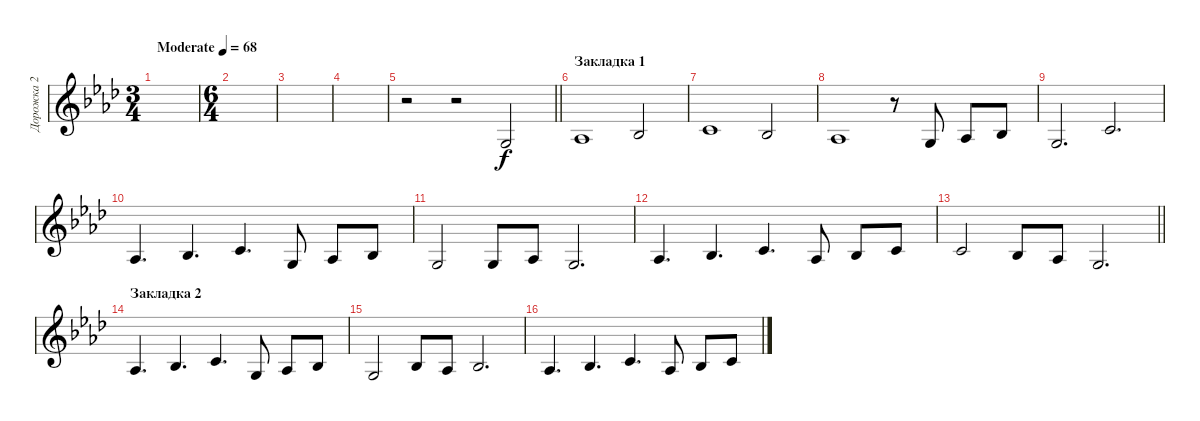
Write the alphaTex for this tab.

\track ("Дорожка 2" "Дорожка 2") {instrument cello}
\staff {score}
\tuning (A4 D4 G3 C3) {hide}
\ts (3 4)
\tempo (68 "Moderate")
\clef g2
\ks fminor
|
\ts (6 4)
|
|
|
\barLineRight lightlight
r.2 r.2 7.4.2 |
\section ("" "Закладка 1")
8.4.1 10.4.2 |
12.4.1 10.4.2 |
8.4.1 r.8 7.4.8 8.4.8 10.4.8 |
7.4.2{d} 12.4.2{d} |
8.4.4{d} 10.4.4{d} 12.4.4{d} 7.4.8 8.4.8 10.4.8 |
7.4.2 7.4.8 8.4.8 7.4.2{d} |
8.4.4{d} 10.4.4{d} 12.4.4{d} 8.4.8 10.4.8 12.4.8 |
\barLineRight lightlight
12.4.2 10.4.8 8.4.8 7.4.2{d} |
\section ("" "Закладка 2")
8.4.4{d} 10.4.4{d} 12.4.4{d} 7.4.8 8.4.8 10.4.8 |
7.4.2 10.4.8 8.4.8 10.4.2{d} |
8.4.4{d} 10.4.4{d} 12.4.4{d} 8.4.8 10.4.8 12.4.8
